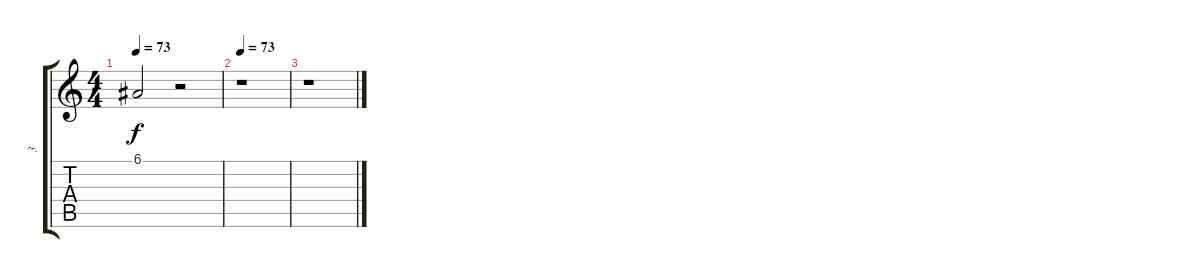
\track ("3" "3") {instrument electricpiano1}
\staff {score tabs}
\tuning (E4 B3 G3 D3 A2 E2) {hide}
\ts (4 4)
\tempo 73
\clef g2
\ks c
6.1{t}.2{dy f} r.2 |
\tempo 73
r.1 |
r.1
